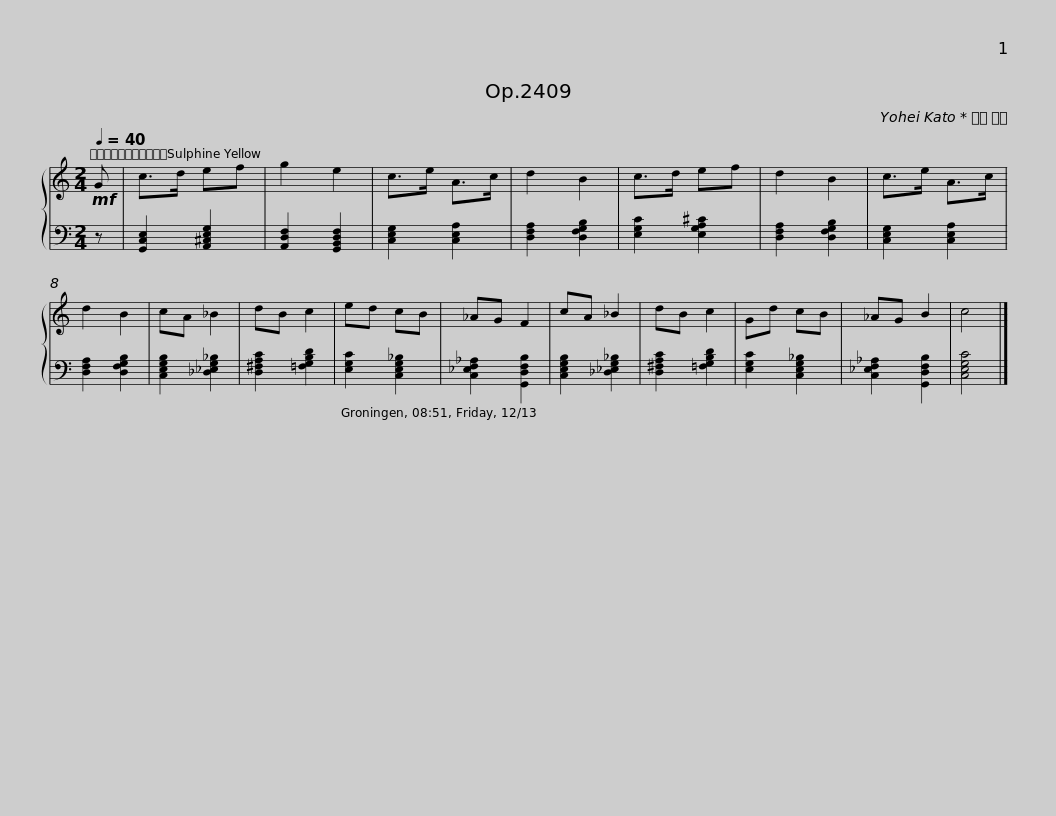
X:1
%%score { 1 | 2 }
L:1/8
Q:1/4=40
M:2/4
I:linebreak $
K:C
V:1 treble
V:2 bass
V:1
!mf! G | c>d ef | g2 e2 | c>e A>c | d2 B2 | %5
 c>d ef | d2 B2 | c>e A>c | d2 B2 | cA _B2 | %10
 dB c2 |$ ed cB | _AG F2 | cA _B2 | dB c2 | %15
 Gd cB | _AG B2 | c4 |] %18
V:2
 z | [G,,C,E,]2 [A,,^C,E,G,]2 | [A,,D,F,]2 [G,,B,,D,F,]2 | [C,E,G,]2 [C,E,A,]2 | [D,F,A,]2 [D,F,G,B,]2 | %5
 [E,G,C]2 [E,G,A,^C]2 | [D,F,A,]2 [D,F,G,B,]2 | [C,E,G,]2 [C,E,A,]2 | [D,F,A,]2 [D,F,G,B,]2 | [C,E,G,B,]2 [_D,_E,G,_B,]2 | %10
 [D,^F,A,C]2 [=F,G,B,D]2 |$ [E,G,C]2 [C,E,G,_B,]2 | [C,_E,F,_A,]2 [G,,D,F,B,]2 | [C,E,G,B,]2 [_D,_E,G,_B,]2 | [D,^F,A,C]2 [=F,G,B,D]2 | %15
 [E,G,C]2 [C,E,G,_B,]2 | [C,_E,F,_A,]2 [G,,D,F,B,]2 | [C,E,G,C]4 |] %18
